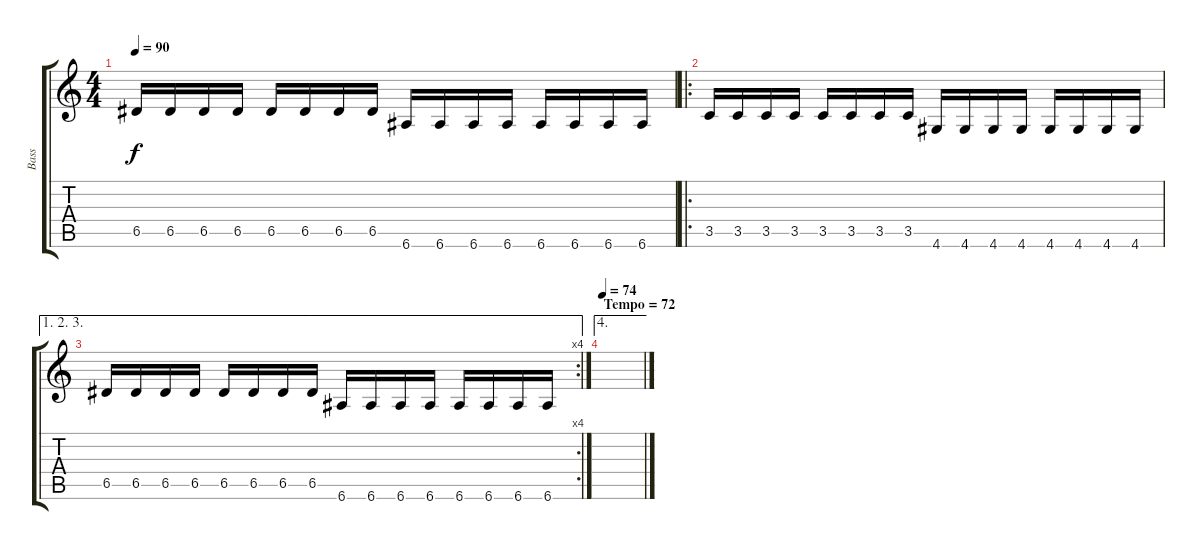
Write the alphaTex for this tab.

\track ("Bass" "Bass") {instrument electricbassfinger}
\staff {score tabs}
\tuning (E4 B3 G3 D3 A2 E2) {hide}
\ts (4 4)
\tempo 90
\clef g2
\ks c
6.5.16{dy f} 6.5.16 6.5.16 6.5.16 6.5.16 6.5.16 6.5.16 6.5.16 6.6.16 6.6.16 6.6.16 6.6.16 6.6.16 6.6.16 6.6.16 6.6.16 |
\ro
3.5.16 3.5.16 3.5.16 3.5.16 3.5.16 3.5.16 3.5.16 3.5.16 4.6.16 4.6.16 4.6.16 4.6.16 4.6.16 4.6.16 4.6.16 4.6.16 |
\ae (1 2 3)
\rc 4
6.5.16 6.5.16 6.5.16 6.5.16 6.5.16 6.5.16 6.5.16 6.5.16 6.6.16 6.6.16 6.6.16 6.6.16 6.6.16 6.6.16 6.6.16 6.6.16 |
\ae 4
\section ("" "Tempo = 72")
\tempo 72
\tempo 74
